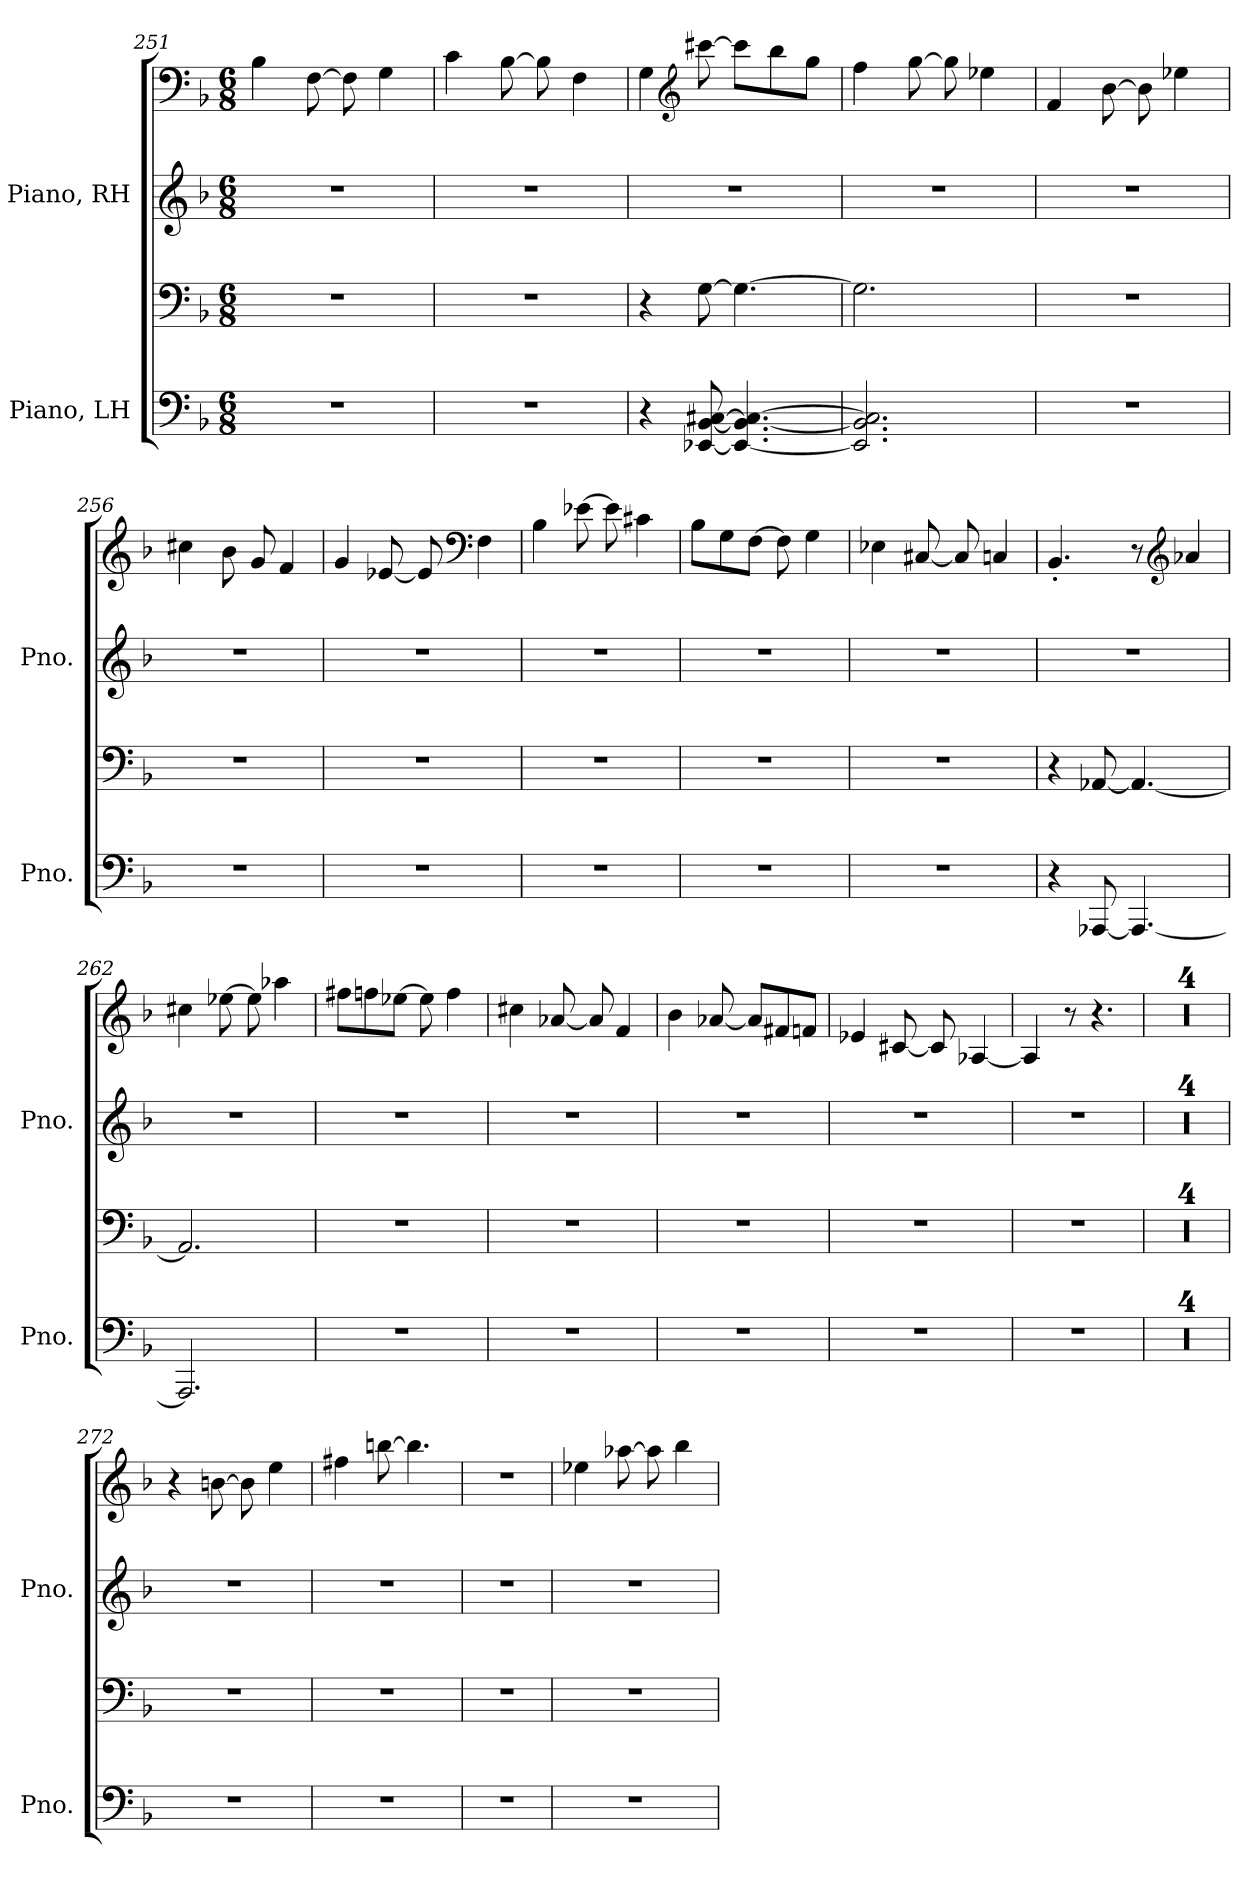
**kern	**kern	**kern	**kern
*part2	*part2	*part1	*part1
*staff4	*staff3	*staff2	*staff1
*I"Piano, LH	*	*I"Piano, RH	*
*I'Pno.	*	*I'Pno.	*
*clefF4	*clefF4	*clefG2	*clefF4
*k[b-]	*k[b-]	*k[b-]	*k[b-]
*M6/8	*M6/8	*M6/8	*M6/8
=251	=251	=251	=251
2.r	2.r	2.r	4B-\
.	.	.	[8F\
.	.	.	8F\]
.	.	.	4G\
=252	=252	=252	=252
2.r	2.r	2.r	4c\
.	.	.	[8B-\
.	.	.	8B-\]
.	.	.	4F\
!!LO:LB:g=z
=253	=253	=253	=253
4r	4r	2.r	4G\
*	*	*	*clefG2
[8EE-X/ [8BB-/ [8C#X/	[8G\	.	[8ccc#X\
4.EE-/_ 4.BB-/_ 4.C#/_	4.G\_	.	8ccc#\L]
.	.	.	8bb-\
.	.	.	8gg\J
=254	=254	=254	=254
2.EE-/] 2.BB-/] 2.C#/]	2.G\]	2.r	4ff\
.	.	.	[8gg\
.	.	.	8gg\]
.	.	.	4ee-X\
=255	=255	=255	=255
2.r	2.r	2.r	4f/
.	.	.	[8b-\
.	.	.	8b-\]
.	.	.	4ee-X\
=256	=256	=256	=256
2.r	2.r	2.r	4cc#X\
.	.	.	8b-\
.	.	.	8g/
.	.	.	4f/
=257	=257	=257	=257
2.r	2.r	2.r	4g/
.	.	.	[8e-X/
.	.	.	8e-/]
*	*	*	*clefF4
.	.	.	4F\
=258	=258	=258	=258
2.r	2.r	2.r	4B-\
.	.	.	[8e-X\
.	.	.	8e-\]
.	.	.	4c#X\
!!LO:PB:g=z
=259	=259	=259	=259
2.r	2.r	2.r	8B-\L
.	.	.	8G\
.	.	.	[8F\J
.	.	.	8F\]
.	.	.	4G\
=260	=260	=260	=260
2.r	2.r	2.r	4E-X\
.	.	.	[8C#X/
.	.	.	8C#/]
.	.	.	4Cn/
=261	=261	=261	=261
4r	4r	2.r	4.BB-'/
[8AAA-X/	[8AA-X/	.	.
4.AAA-/_	4.AA-/_	.	8r
*	*	*	*clefG2
.	.	.	4a-X/
=262	=262	=262	=262
2.AAA-/]	2.AA-/]	2.r	4cc#X\
.	.	.	[8ee-X\
.	.	.	8ee-\]
.	.	.	4aa-X\
=263	=263	=263	=263
2.r	2.r	2.r	8ff#X\L
.	.	.	8ffn\
.	.	.	[8ee-X\J
.	.	.	8ee-\]
.	.	.	4ff\
=264	=264	=264	=264
2.r	2.r	2.r	4cc#X\
.	.	.	[8a-X/
.	.	.	8a-/]
.	.	.	4f/
!!LO:LB:g=z
=265	=265	=265	=265
2.r	2.r	2.r	4b-\
.	.	.	[8a-X/
.	.	.	8a-/L]
.	.	.	8f#X/
.	.	.	8fn/J
=266	=266	=266	=266
2.r	2.r	2.r	4e-X/
.	.	.	[8c#X/
.	.	.	8c#/]
.	.	.	[4A-X/
=267	=267	=267	=267
2.r	2.r	2.r	4A-/]
.	.	.	8r
.	.	.	4.r
=268	=268	=268	=268
2.r	2.r	2.r	2.r
=269	=269	=269	=269
2.r	2.r	2.r	2.r
=270	=270	=270	=270
2.r	2.r	2.r	2.r
=271	=271	=271	=271
2.r	2.r	2.r	2.r
=272	=272	=272	=272
2.r	2.r	2.r	4r
.	.	.	[8bn\
.	.	.	8b\]
.	.	.	4ee\
=273	=273	=273	=273
2.r	2.r	2.r	4ff#X\
.	.	.	[8bbn\
.	.	.	4.bb\]
!!LO:LB:g=z
=274	=274	=274	=274
2.r	2.r	2.r	2.r
=275	=275	=275	=275
2.r	2.r	2.r	4ee-X\
.	.	.	[8aa-X\
.	.	.	8aa-\]
.	.	.	4bb-\
=	=	=	=
*-	*-	*-	*-
